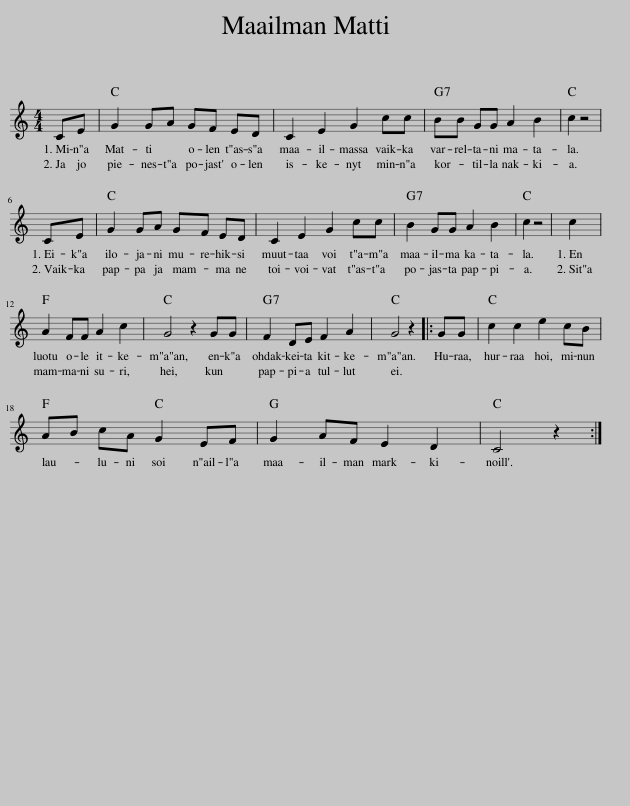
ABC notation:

X:1
L:1/8
M:4/4
I:linebreak $
K:C
V:1 treble
V:1
 CE | G2 GA GF ED | C2 E2 G2 cc | BB GG A2 B2 | c2 z4 |$ %5
 CE | G2 GA GF ED | C2 E2 G2 cc | B2 GG A2 B2 | c2 z4 | %10
 c2 |$ A2 FF A2 c2 | G4 z2 GG | F2 DE F2 A2 | G4 z2 |: %15
 GG | c2 c2 e2 cB |$ AB cA G2 EF | G2 AF E2 D2 | C4 z2 :| %20
